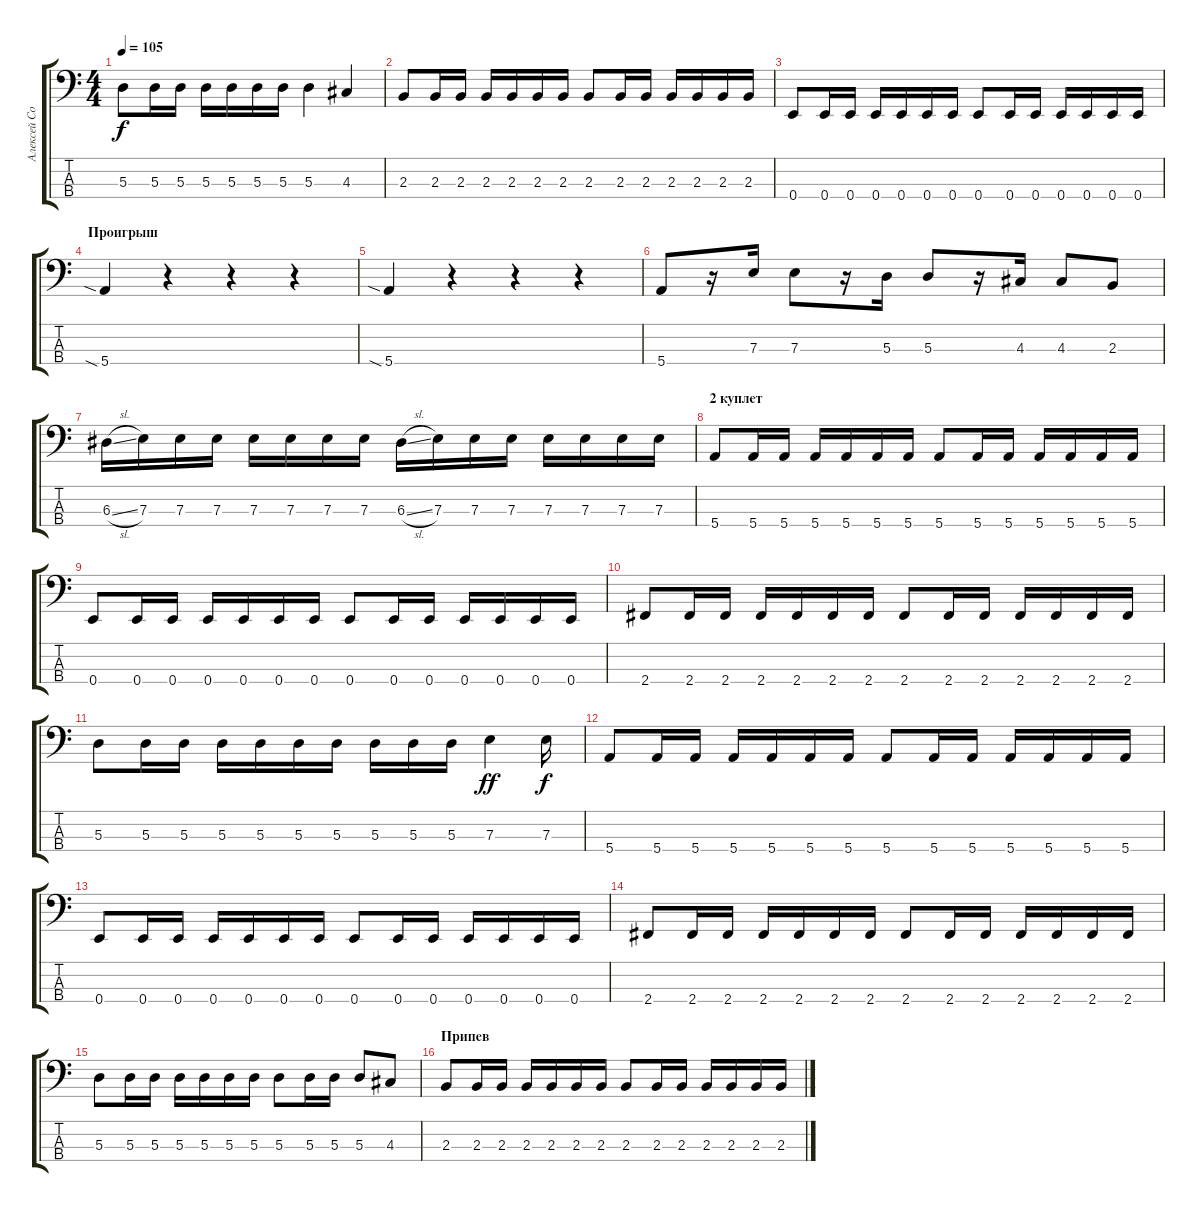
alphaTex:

\track ("Алексей Соловьёв" "Алексей Со") {instrument electricbasspick}
\staff {score tabs}
\tuning (G2 D2 A1 E1) {hide}
\ts (4 4)
\tempo 105
\clef f4
\ks c
5.3.8{dy f} 5.3.16 5.3.16 5.3.16 5.3.16 5.3.16 5.3.16 5.3.4 4.3.4 |
2.3.8 2.3.16 2.3.16 2.3.16 2.3.16 2.3.16 2.3.16 2.3.8 2.3.16 2.3.16 2.3.16 2.3.16 2.3.16 2.3.16 |
0.4.8 0.4.16 0.4.16 0.4.16 0.4.16 0.4.16 0.4.16 0.4.8 0.4.16 0.4.16 0.4.16 0.4.16 0.4.16 0.4.16 |
\section ("" "Проигрыш")
5.4{sia}.4 r.4 r.4 r.4 |
5.4{sia}.4 r.4 r.4 r.4 |
5.4.8 r.16 7.3.16 7.3.8 r.16 5.3.16 5.3.8 r.16 4.3.16 4.3.8 2.3.8 |
6.3{sl}.16 7.3.16 7.3.16 7.3.16 7.3.16 7.3.16 7.3.16 7.3.16 6.3{sl}.16 7.3.16 7.3.16 7.3.16 7.3.16 7.3.16 7.3.16 7.3.16 |
\section ("" "2 куплет")
5.4.8 5.4.16 5.4.16 5.4.16 5.4.16 5.4.16 5.4.16 5.4.8 5.4.16 5.4.16 5.4.16 5.4.16 5.4.16 5.4.16 |
0.4.8 0.4.16 0.4.16 0.4.16 0.4.16 0.4.16 0.4.16 0.4.8 0.4.16 0.4.16 0.4.16 0.4.16 0.4.16 0.4.16 |
2.4.8 2.4.16 2.4.16 2.4.16 2.4.16 2.4.16 2.4.16 2.4.8 2.4.16 2.4.16 2.4.16 2.4.16 2.4.16 2.4.16 |
5.3.8 5.3.16 5.3.16 5.3.16 5.3.16 5.3.16 5.3.16 5.3.16 5.3.16 5.3.16 7.3.4{dy ff} 7.3.16{dy f} |
5.4.8 5.4.16 5.4.16 5.4.16 5.4.16 5.4.16 5.4.16 5.4.8 5.4.16 5.4.16 5.4.16 5.4.16 5.4.16 5.4.16 |
0.4.8 0.4.16 0.4.16 0.4.16 0.4.16 0.4.16 0.4.16 0.4.8 0.4.16 0.4.16 0.4.16 0.4.16 0.4.16 0.4.16 |
2.4.8 2.4.16 2.4.16 2.4.16 2.4.16 2.4.16 2.4.16 2.4.8 2.4.16 2.4.16 2.4.16 2.4.16 2.4.16 2.4.16 |
5.3.8 5.3.16 5.3.16 5.3.16 5.3.16 5.3.16 5.3.16 5.3.8 5.3.16 5.3.16 5.3.8 4.3.8 |
\section ("" "Припев")
2.3.8 2.3.16 2.3.16 2.3.16 2.3.16 2.3.16 2.3.16 2.3.8 2.3.16 2.3.16 2.3.16 2.3.16 2.3.16 2.3.16
